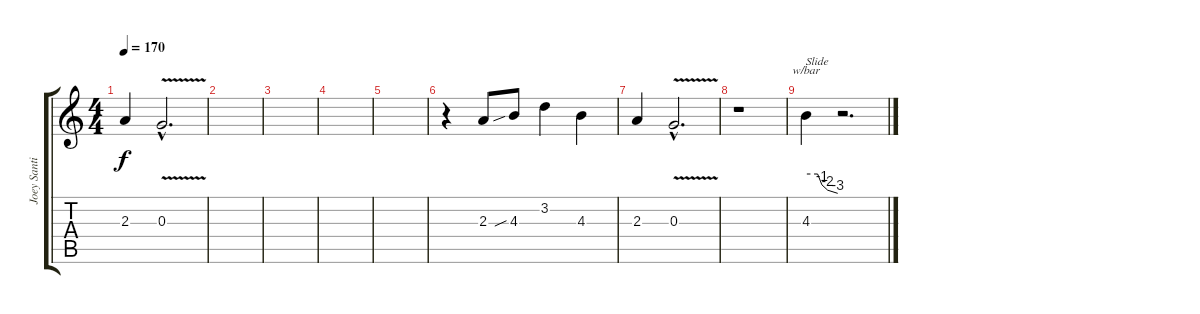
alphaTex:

\track ("Joey Santiago (Lead Guitar)" "Joey Santi") {instrument overdrivenguitar}
\staff {score tabs}
\tuning (E4 B3 G3 D3 A2 E2) {hide}
\ts (4 4)
\tempo 170
\clef g2
\ks c
2.3.4{dy f} 0.3{v hac}.2{d} |
|
|
|
|
r.4 2.3.8 4.3{sib}.8 3.2.4 4.3.4 |
2.3.4 0.3{v hac}.2{d} |
r.1 |
4.3.4{tbe (custom default 0 0 22 0 30 -4 41 -8 60 -12) txt "Slide"} r.2{d}
